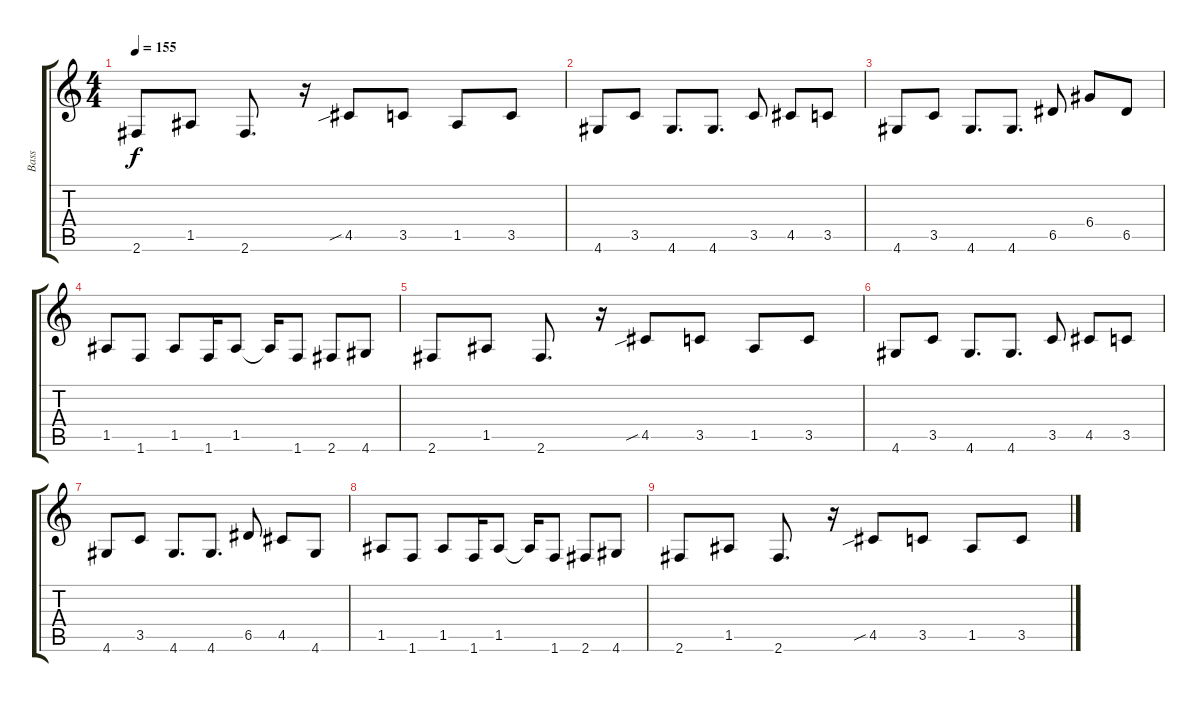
\track ("Bass" "Bass") {instrument electricbasspick}
\staff {score tabs}
\tuning (E4 B3 G3 D3 A2 E2) {hide}
\ts (4 4)
\tempo 155
\clef g2
\ks c
2.6.8{dy f} 1.5.8 2.6.8{d} r.16 4.5{sib}.8 3.5.8 1.5.8 3.5.8 |
4.6.8 3.5.8 4.6.8{d} 4.6.8{d} 3.5.8 4.5.8 3.5.8 |
4.6.8 3.5.8 4.6.8{d} 4.6.8{d} 6.5.8 6.4.8 6.5.8 |
1.5.8 1.6.8 1.5.8 1.6.16 1.5.8 1.5{t}.16 1.6.8 2.6.8 4.6.8 |
2.6.8 1.5.8 2.6.8{d} r.16 4.5{sib}.8 3.5.8 1.5.8 3.5.8 |
4.6.8 3.5.8 4.6.8{d} 4.6.8{d} 3.5.8 4.5.8 3.5.8 |
4.6.8 3.5.8 4.6.8{d} 4.6.8{d} 6.5.8 4.5.8 4.6.8 |
1.5.8 1.6.8 1.5.8 1.6.16 1.5.8 1.5{t}.16 1.6.8 2.6.8 4.6.8 |
2.6.8 1.5.8 2.6.8{d} r.16 4.5{sib}.8 3.5.8 1.5.8 3.5.8
